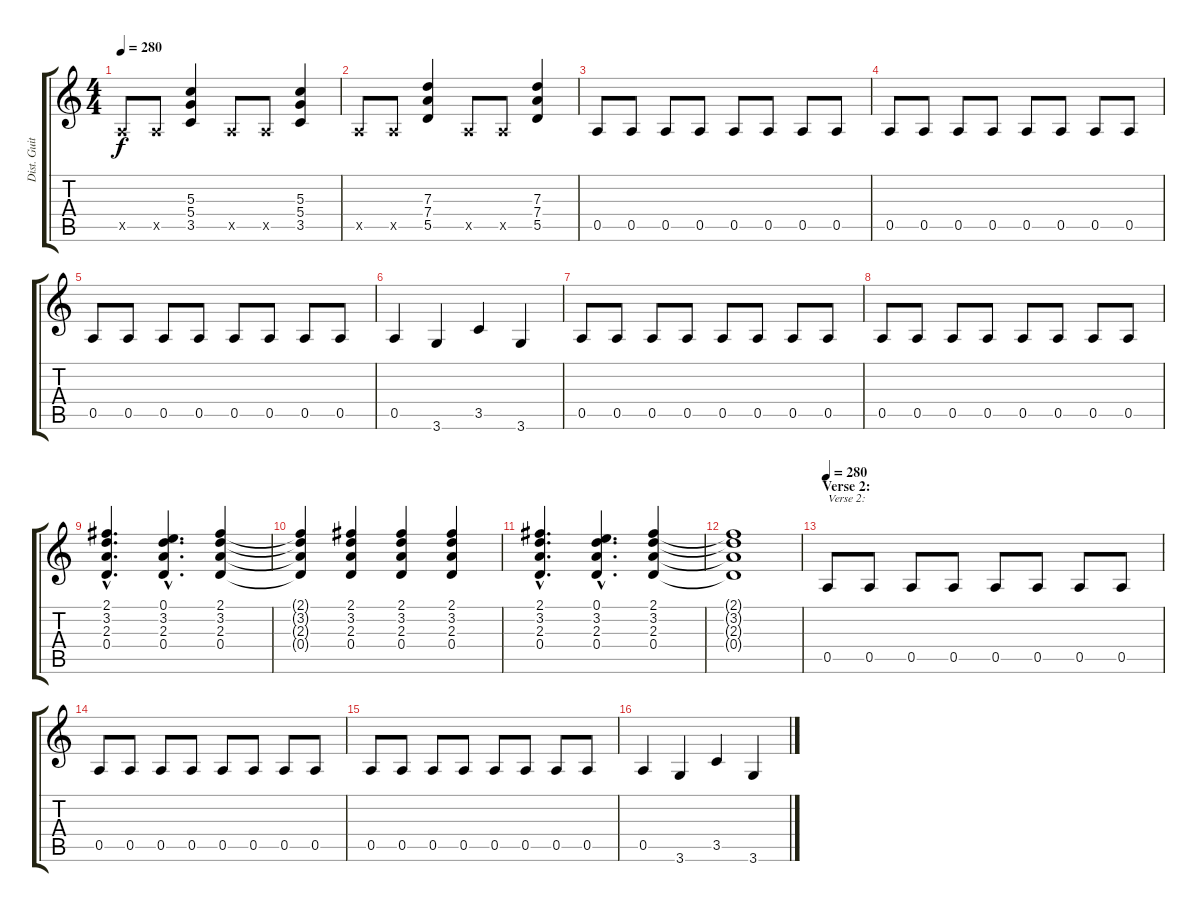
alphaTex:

\track ("Dist. Guitar 2" "Dist. Guit") {instrument overdrivenguitar}
\staff {score tabs}
\tuning (E4 B3 G3 D3 A2 E2) {hide}
\ts (4 4)
\tempo 280
\clef g2
\ks c
0.5{x}.8{dy f} 0.5{x}.8 (5.3 5.4 3.5).4 0.5{x}.8 0.5{x}.8 (5.3 5.4 3.5).4 |
0.5{x}.8 0.5{x}.8 (7.3 7.4 5.5).4 0.5{x}.8 0.5{x}.8 (7.3 7.4 5.5).4 |
0.5.8 0.5.8 0.5.8 0.5.8 0.5.8 0.5.8 0.5.8 0.5.8 |
0.5.8 0.5.8 0.5.8 0.5.8 0.5.8 0.5.8 0.5.8 0.5.8 |
0.5.8 0.5.8 0.5.8 0.5.8 0.5.8 0.5.8 0.5.8 0.5.8 |
0.5.4 3.6.4 3.5.4 3.6.4 |
0.5.8 0.5.8 0.5.8 0.5.8 0.5.8 0.5.8 0.5.8 0.5.8 |
0.5.8 0.5.8 0.5.8 0.5.8 0.5.8 0.5.8 0.5.8 0.5.8 |
(2.1{hac} 3.2{hac} 2.3{hac} 0.4{hac}).4{d} (0.1{hac} 3.2{hac} 2.3{hac} 0.4{hac}).4{d} (2.1 3.2 2.3 0.4).4 |
(2.1{t} 3.2{t} 2.3{t} 0.4{t}).4 (2.1 3.2 2.3 0.4).4 (2.1 3.2 2.3 0.4).4 (2.1 3.2 2.3 0.4).4 |
(2.1{hac} 3.2{hac} 2.3{hac} 0.4{hac}).4{d} (0.1{hac} 3.2{hac} 2.3{hac} 0.4{hac}).4{d} (2.1 3.2 2.3 0.4).4 |
(2.1{t} 3.2{t} 2.3{t} 0.4{t}).1 |
\section ("" "Verse 2:")
\tempo 280
0.5.8{txt "Verse 2:"} 0.5.8 0.5.8 0.5.8 0.5.8 0.5.8 0.5.8 0.5.8 |
0.5.8 0.5.8 0.5.8 0.5.8 0.5.8 0.5.8 0.5.8 0.5.8 |
0.5.8 0.5.8 0.5.8 0.5.8 0.5.8 0.5.8 0.5.8 0.5.8 |
0.5.4 3.6.4 3.5.4 3.6.4
